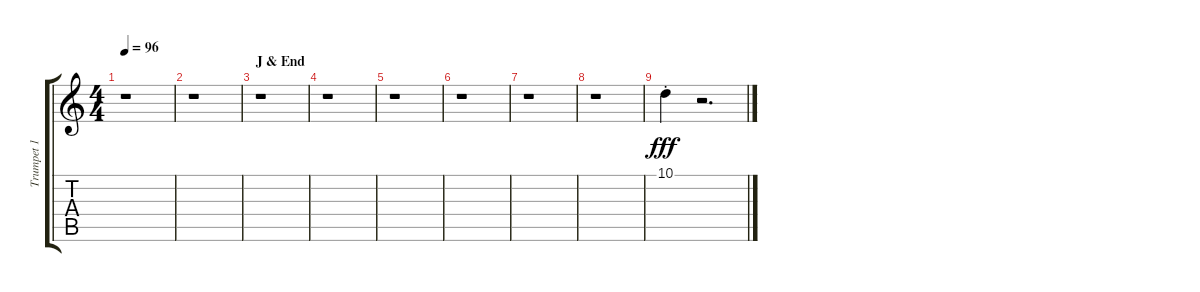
\track ("Trumpet 1" "Trumpet 1") {instrument brasssection}
\staff {score tabs}
\tuning (E4 B3 G3 D3 A2 E2) {hide}
\ts (4 4)
\tempo 96
\clef g2
\ks c
r.1{dy fff} |
r.1 |
\section ("" "J & End")
r.1 |
r.1 |
r.1 |
r.1 |
r.1 |
r.1 |
10.1{st}.4 r.2{d}
